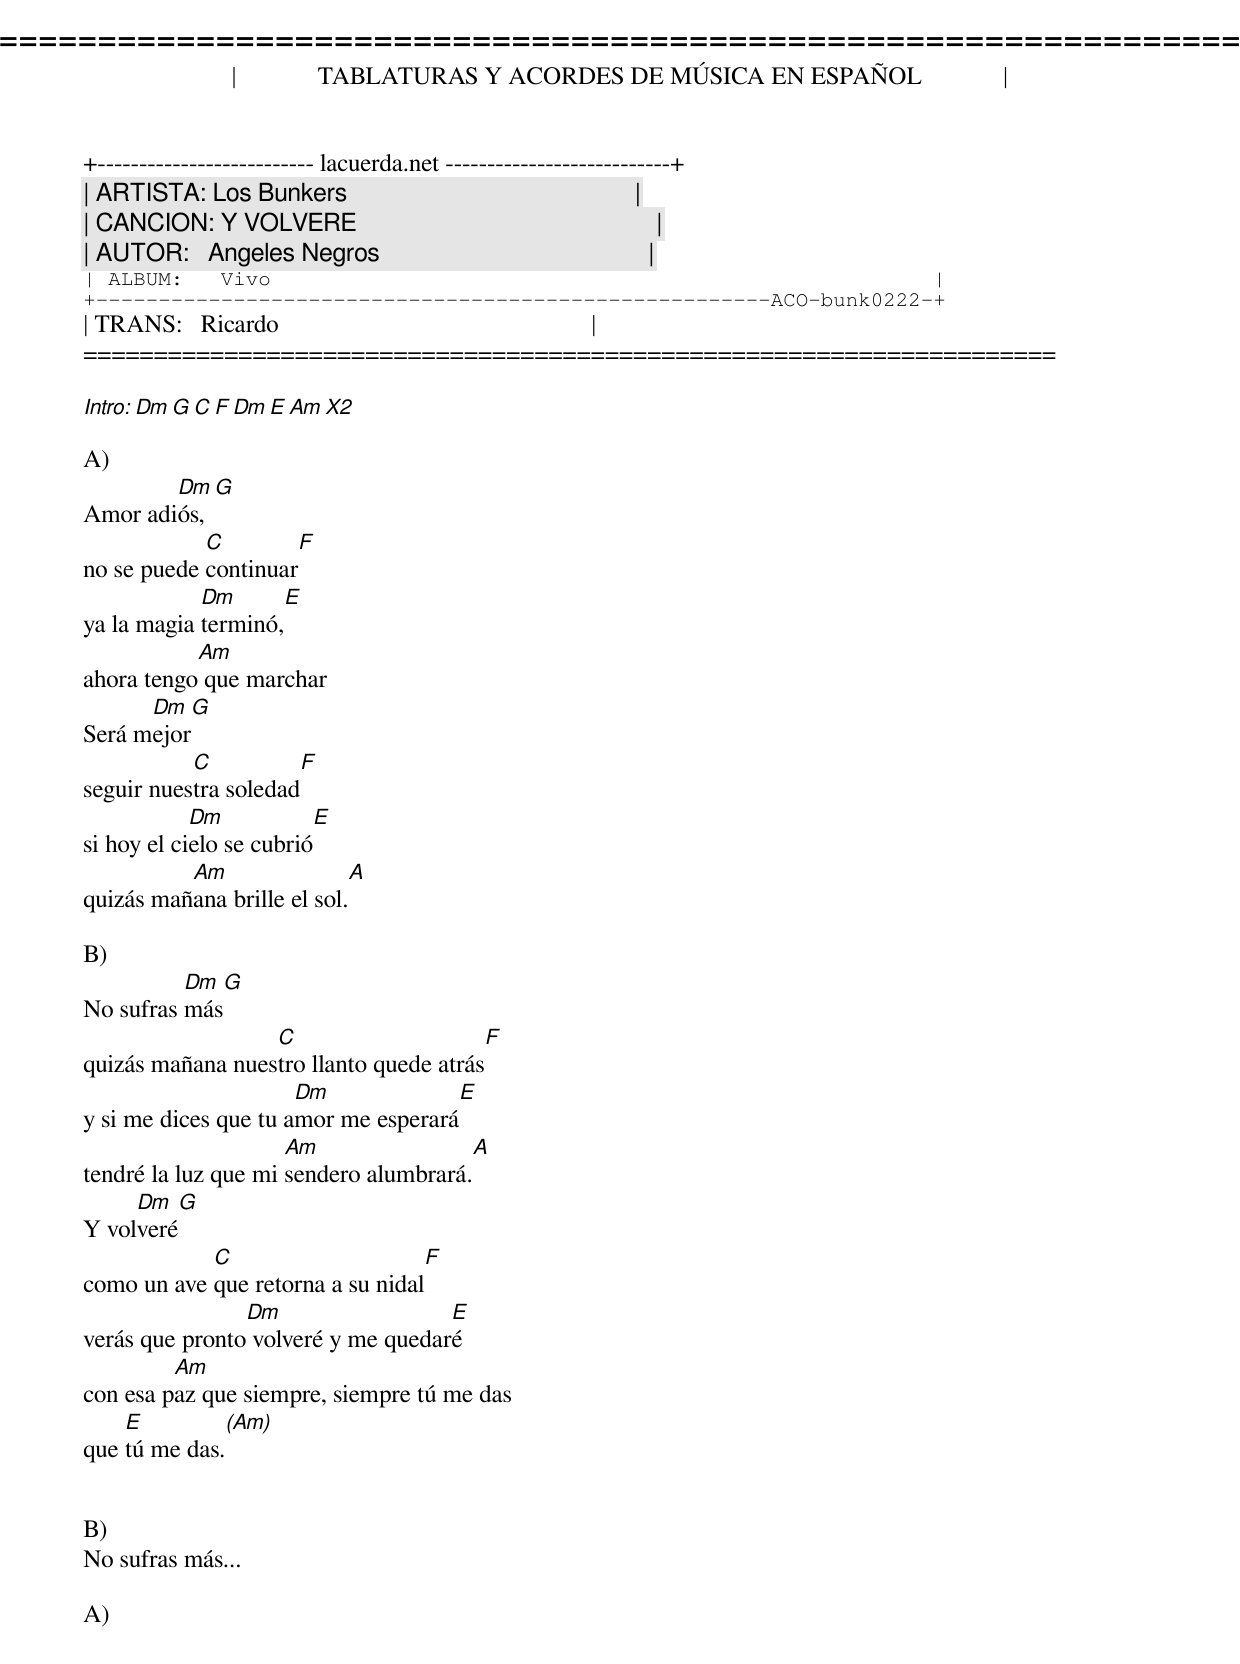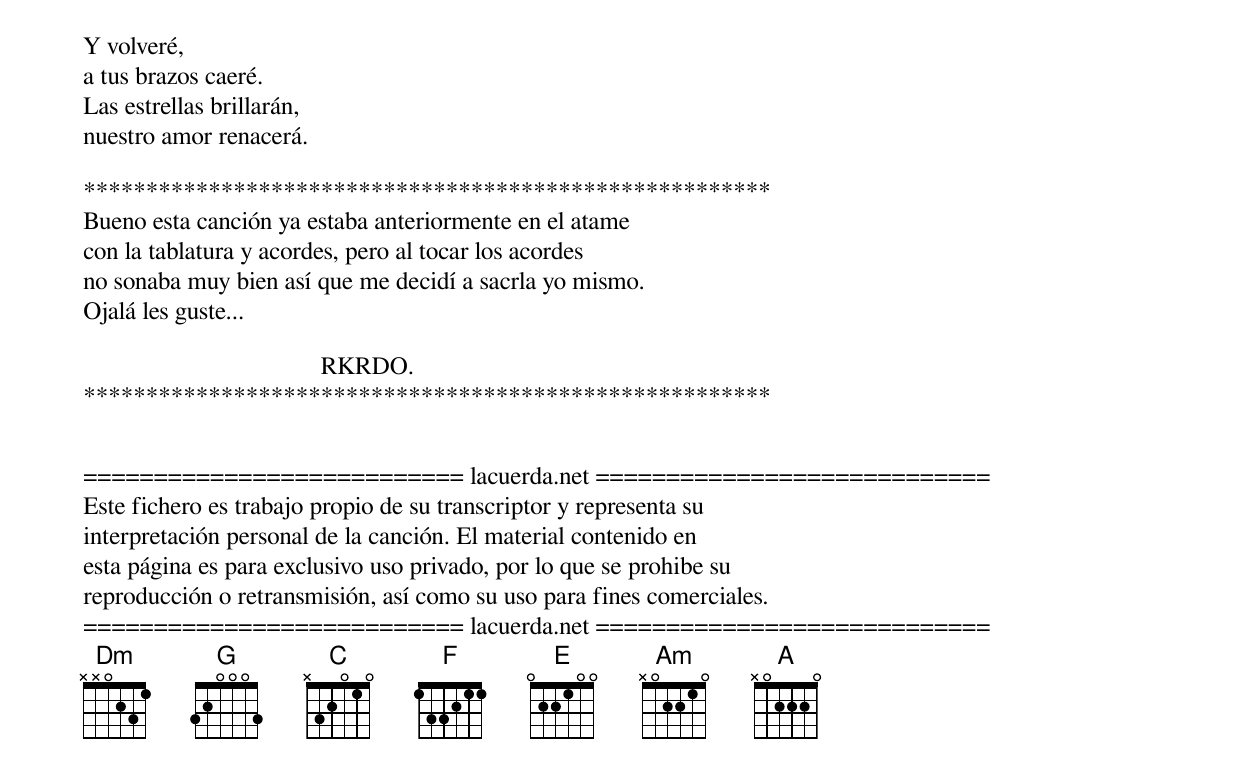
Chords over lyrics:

=====================================================================
|             TABLATURAS Y ACORDES DE MÚSICA EN ESPAÑOL             |
+-------------------------- lacuerda.net ---------------------------+
| ARTISTA: Los Bunkers                                              |
| CANCION: Y VOLVERE                                                |
| AUTOR:   Angeles Negros                                           |
| ALBUM:   Vivo                                                     |
+------------------------------------------------------ACO-bunk0222-+
| TRANS:   Ricardo                                                  |
=====================================================================

Intro: Dm  G  C  F  Dm  E  Am  X2

A)
        Dm        G
Amor adiós,
            C                F
no se puede continuar
            Dm         E
ya la magia terminó,
           Am
ahora tengo que marchar
      Dm       G
Será mejor
           C             F
seguir nuestra soledad
            Dm              E
si hoy el cielo se cubrió
          Am                 A
quizás mañana brille el sol.

B)
          Dm     G
No sufras más
                  C                       F
quizás mañana nuestro llanto quede atrás
                      Dm               E
y si me dices que tu amor me esperará
                     Am                 A
tendré la luz que mi sendero alumbrará.
     Dm      G
Y volveré
            C                        F
como un ave que retorna a su nidal
                Dm                  E
verás que pronto volveré y me quedaré
         Am
con esa paz que siempre, siempre tú me das
    E           (Am)
que tú me das.


B)
No sufras más...

A)
Y volveré,
a tus brazos caeré.
Las estrellas brillarán,
nuestro amor renacerá.

*******************************************************
Bueno esta canción ya estaba anteriormente en el atame
con la tablatura y acordes, pero al tocar los acordes
no sonaba muy bien así que me decidí a sacrla yo mismo.
Ojalá les guste...

                                      RKRDO.
*******************************************************


=========================== lacuerda.net ============================
Este fichero es trabajo propio de su transcriptor y representa su
interpretación personal de la canción. El material contenido en
esta página es para exclusivo uso privado, por lo que se prohibe su
reproducción o retransmisión, así como su uso para fines comerciales.
=========================== lacuerda.net ============================
